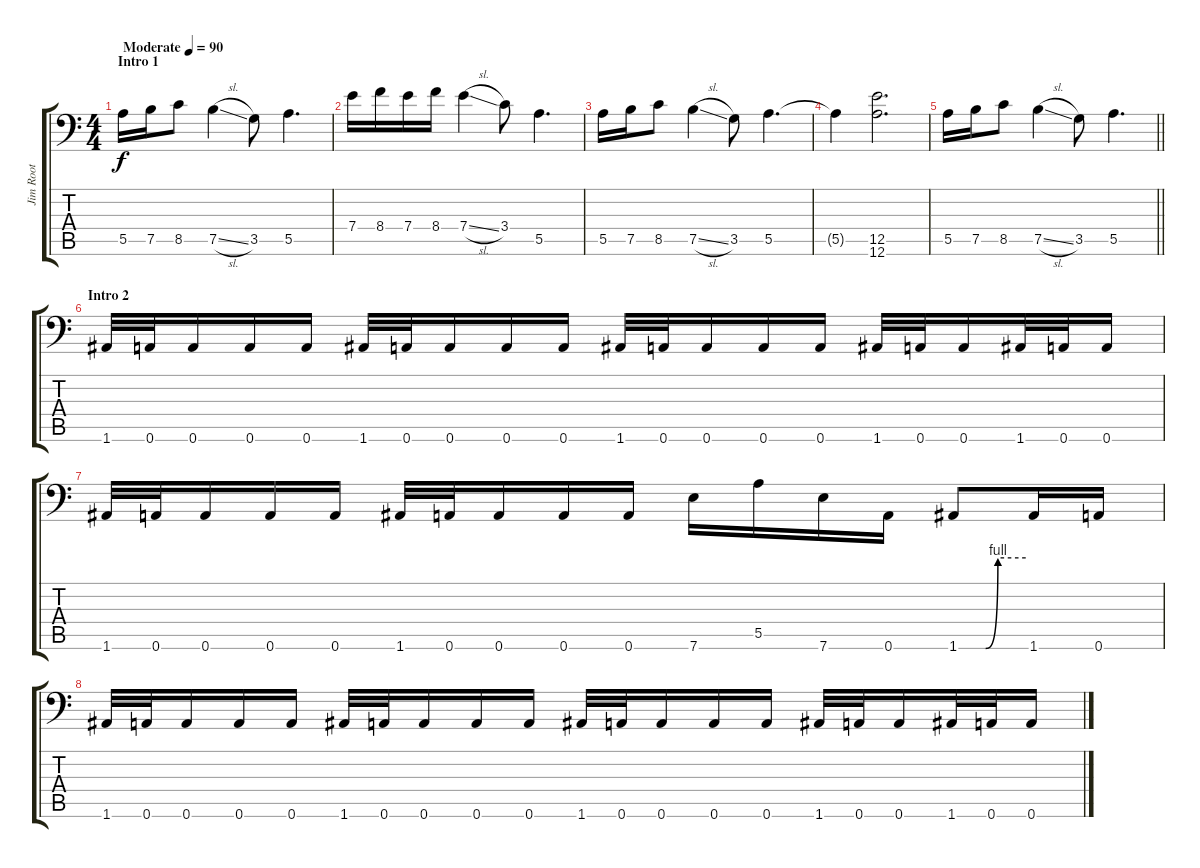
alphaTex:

\track ("Jim Root" "Jim Root") {instrument distortionguitar}
\staff {score tabs}
\tuning (B3 Gb3 D3 A2 E2 A1) {hide}
\ts (4 4)
\section ("" "Intro 1")
\tempo (90 "Moderate")
\clef f4
\ks c
5.5.16{dy f volume 3 instrument distortionguitar} 7.5.16{volume 10} 8.5.8 7.5{sl}.4 3.5.8 5.5.4{d} |
7.4.16 8.4.16 7.4.16 8.4.16 7.4{sl}.4 3.4.8 5.5.4{d} |
5.5.16 7.5.16 8.5.8 7.5{sl}.4 3.5.8 5.5.4{d volume 0} |
5.5{t}.4 (12.5 12.6).2{d volume 12} |
\barLineRight lightlight
5.5.16{volume 11} 7.5.16 8.5.8 7.5{sl}.4 3.5.8 5.5.4{d} |
\section ("" "Intro 2")
1.6.32 0.6.32 0.6.16 0.6.16 0.6.16 1.6.32 0.6.32 0.6.16 0.6.16 0.6.16 1.6.32 0.6.32 0.6.16 0.6.16 0.6.16 1.6.32 0.6.32 0.6.16 1.6.32 0.6.32 0.6.16 |
1.6.32 0.6.32 0.6.16 0.6.16 0.6.16 1.6.32 0.6.32 0.6.16 0.6.16 0.6.16 7.6.16 5.5.16 7.6.16 0.6.16 1.6{be (custom 0 0 24 0 35 4 60 4)}.8 1.6.16 0.6.16 |
1.6.32 0.6.32 0.6.16 0.6.16 0.6.16 1.6.32 0.6.32 0.6.16 0.6.16 0.6.16 1.6.32 0.6.32 0.6.16 0.6.16 0.6.16 1.6.32 0.6.32 0.6.16 1.6.32 0.6.32 0.6.16
